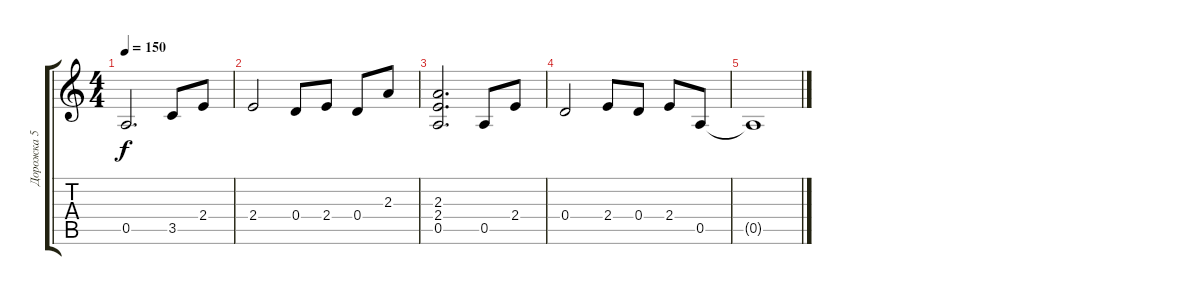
\track ("Дорожка 5" "Дорожка 5") {instrument distortionguitar}
\staff {score tabs}
\tuning (E4 B3 G3 D3 A2 E2) {hide}
\ts (4 4)
\tempo 150
\clef g2
\ks c
0.5{t}.2{d dy f} 3.5.8 2.4.8 |
2.4.2 0.4.8 2.4.8 0.4.8 2.3.8 |
(2.3 2.4 0.5).2{d} 0.5.8 2.4.8 |
0.4.2 2.4.8 0.4.8 2.4.8 0.5.8 |
0.5{t}.1
